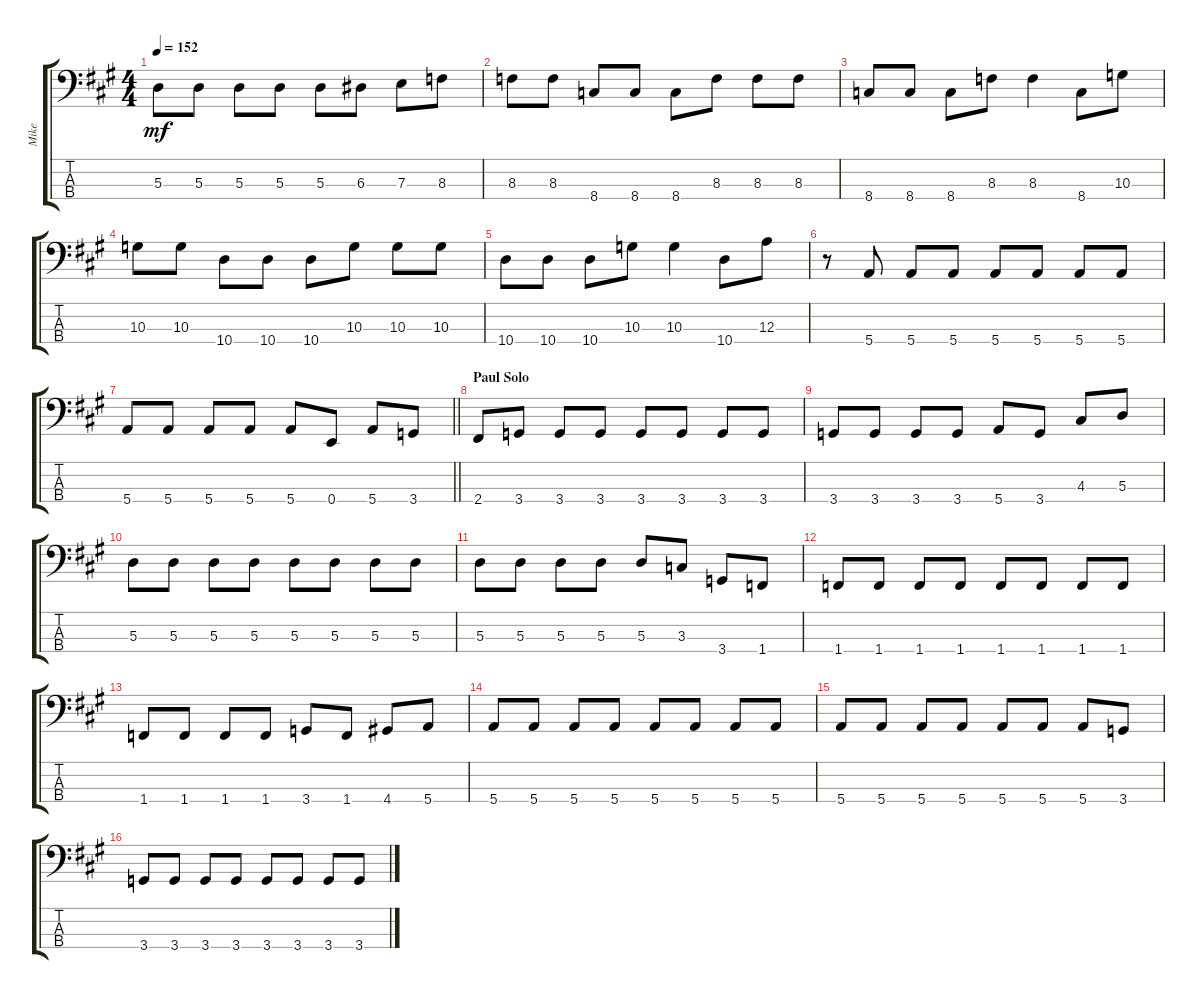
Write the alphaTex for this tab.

\track ("Mike" "Mike") {instrument electricbasspick}
\staff {score tabs}
\tuning (G2 D2 A1 E1) {hide}
\ts (4 4)
\tempo 152
\clef f4
\ks a
5.3.8{dy mf} 5.3.8 5.3.8 5.3.8 5.3.8 6.3.8 7.3.8 8.3.8 |
8.3.8 8.3.8 8.4.8 8.4.8 8.4.8 8.3.8 8.3.8 8.3.8 |
8.4.8 8.4.8 8.4.8 8.3.8 8.3.4 8.4.8 10.3.8 |
10.3.8 10.3.8 10.4.8 10.4.8 10.4.8 10.3.8 10.3.8 10.3.8 |
10.4.8 10.4.8 10.4.8 10.3.8 10.3.4 10.4.8 12.3.8 |
r.8 5.4.8 5.4.8 5.4.8 5.4.8 5.4.8 5.4.8 5.4.8 |
\barLineRight lightlight
5.4.8 5.4.8 5.4.8 5.4.8 5.4.8 0.4.8 5.4.8 3.4.8 |
\section ("" "Paul Solo")
2.4.8 3.4.8 3.4.8 3.4.8 3.4.8 3.4.8 3.4.8 3.4.8 |
3.4.8 3.4.8 3.4.8 3.4.8 5.4.8 3.4.8 4.3.8 5.3.8 |
5.3.8 5.3.8 5.3.8 5.3.8 5.3.8 5.3.8 5.3.8 5.3.8 |
5.3.8 5.3.8 5.3.8 5.3.8 5.3.8 3.3.8 3.4.8 1.4.8 |
1.4.8 1.4.8 1.4.8 1.4.8 1.4.8 1.4.8 1.4.8 1.4.8 |
1.4.8 1.4.8 1.4.8 1.4.8 3.4.8 1.4.8 4.4.8 5.4.8 |
5.4.8 5.4.8 5.4.8 5.4.8 5.4.8 5.4.8 5.4.8 5.4.8 |
5.4.8 5.4.8 5.4.8 5.4.8 5.4.8 5.4.8 5.4.8 3.4.8 |
3.4.8 3.4.8 3.4.8 3.4.8 3.4.8 3.4.8 3.4.8 3.4.8
